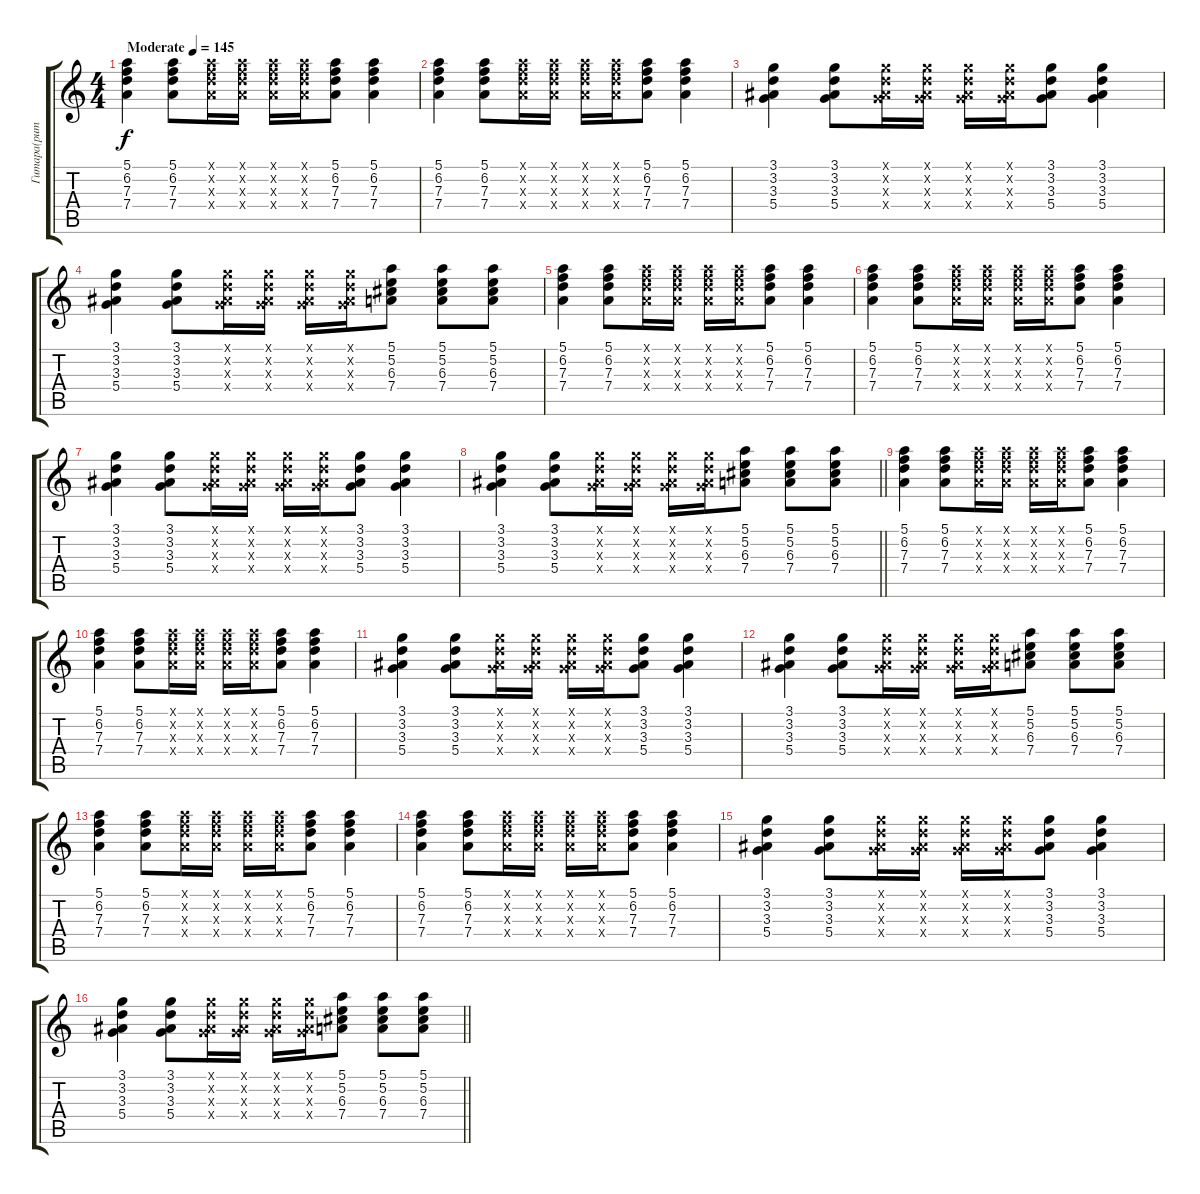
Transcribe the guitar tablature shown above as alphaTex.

\track ("Гитара(ритм)" "Гитара(рит") {instrument acousticguitarsteel}
\staff {score tabs}
\tuning (E4 B3 G3 D3 A2 E2) {hide}
\ts (4 4)
\tempo (145 "Moderate")
\clef g2
\ks c
(5.1 6.2 7.3 7.4).4{dy f instrument electricguitarclean} (5.1 6.2 7.3 7.4).8 (5.1{x} 6.2{x} 7.3{x} 7.4{x}).16 (5.1{x} 6.2{x} 7.3{x} 7.4{x}).16 (5.1{x} 6.2{x} 7.3{x} 7.4{x}).16 (5.1{x} 6.2{x} 7.3{x} 7.4{x}).16 (5.1 6.2 7.3 7.4).8 (5.1 6.2 7.3 7.4).4 |
(5.1 6.2 7.3 7.4).4 (5.1 6.2 7.3 7.4).8 (5.1{x} 6.2{x} 7.3{x} 7.4{x}).16 (5.1{x} 6.2{x} 7.3{x} 7.4{x}).16 (5.1{x} 6.2{x} 7.3{x} 7.4{x}).16 (5.1{x} 6.2{x} 7.3{x} 7.4{x}).16 (5.1 6.2 7.3 7.4).8 (5.1 6.2 7.3 7.4).4 |
(3.1 3.2 3.3 5.4).4 (3.1 3.2 3.3 5.4).8 (3.1{x} 3.2{x} 3.3{x} 5.4{x}).16 (3.1{x} 3.2{x} 3.3{x} 5.4{x}).16 (3.1{x} 3.2{x} 3.3{x} 5.4{x}).16 (3.1{x} 3.2{x} 3.3{x} 5.4{x}).16 (3.1 3.2 3.3 5.4).8 (3.1 3.2 3.3 5.4).4 |
(3.1 3.2 3.3 5.4).4 (3.1 3.2 3.3 5.4).8 (3.1{x} 3.2{x} 3.3{x} 5.4{x}).16 (3.1{x} 3.2{x} 3.3{x} 5.4{x}).16 (3.1{x} 3.2{x} 3.3{x} 5.4{x}).16 (3.1{x} 3.2{x} 3.3{x} 5.4{x}).16 (5.1 5.2 6.3 7.4).8 (5.1 5.2 6.3 7.4).8 (5.1 5.2 6.3 7.4).8 |
(5.1 6.2 7.3 7.4).4 (5.1 6.2 7.3 7.4).8 (5.1{x} 6.2{x} 7.3{x} 7.4{x}).16 (5.1{x} 6.2{x} 7.3{x} 7.4{x}).16 (5.1{x} 6.2{x} 7.3{x} 7.4{x}).16 (5.1{x} 6.2{x} 7.3{x} 7.4{x}).16 (5.1 6.2 7.3 7.4).8 (5.1 6.2 7.3 7.4).4 |
(5.1 6.2 7.3 7.4).4 (5.1 6.2 7.3 7.4).8 (5.1{x} 6.2{x} 7.3{x} 7.4{x}).16 (5.1{x} 6.2{x} 7.3{x} 7.4{x}).16 (5.1{x} 6.2{x} 7.3{x} 7.4{x}).16 (5.1{x} 6.2{x} 7.3{x} 7.4{x}).16 (5.1 6.2 7.3 7.4).8 (5.1 6.2 7.3 7.4).4 |
(3.1 3.2 3.3 5.4).4 (3.1 3.2 3.3 5.4).8 (3.1{x} 3.2{x} 3.3{x} 5.4{x}).16 (3.1{x} 3.2{x} 3.3{x} 5.4{x}).16 (3.1{x} 3.2{x} 3.3{x} 5.4{x}).16 (3.1{x} 3.2{x} 3.3{x} 5.4{x}).16 (3.1 3.2 3.3 5.4).8 (3.1 3.2 3.3 5.4).4 |
\barLineRight lightlight
(3.1 3.2 3.3 5.4).4 (3.1 3.2 3.3 5.4).8 (3.1{x} 3.2{x} 3.3{x} 5.4{x}).16 (3.1{x} 3.2{x} 3.3{x} 5.4{x}).16 (3.1{x} 3.2{x} 3.3{x} 5.4{x}).16 (3.1{x} 3.2{x} 3.3{x} 5.4{x}).16 (5.1 5.2 6.3 7.4).8 (5.1 5.2 6.3 7.4).8 (5.1 5.2 6.3 7.4).8 |
(5.1 6.2 7.3 7.4).4 (5.1 6.2 7.3 7.4).8 (5.1{x} 6.2{x} 7.3{x} 7.4{x}).16 (5.1{x} 6.2{x} 7.3{x} 7.4{x}).16 (5.1{x} 6.2{x} 7.3{x} 7.4{x}).16 (5.1{x} 6.2{x} 7.3{x} 7.4{x}).16 (5.1 6.2 7.3 7.4).8 (5.1 6.2 7.3 7.4).4 |
(5.1 6.2 7.3 7.4).4 (5.1 6.2 7.3 7.4).8 (5.1{x} 6.2{x} 7.3{x} 7.4{x}).16 (5.1{x} 6.2{x} 7.3{x} 7.4{x}).16 (5.1{x} 6.2{x} 7.3{x} 7.4{x}).16 (5.1{x} 6.2{x} 7.3{x} 7.4{x}).16 (5.1 6.2 7.3 7.4).8 (5.1 6.2 7.3 7.4).4 |
(3.1 3.2 3.3 5.4).4 (3.1 3.2 3.3 5.4).8 (3.1{x} 3.2{x} 3.3{x} 5.4{x}).16 (3.1{x} 3.2{x} 3.3{x} 5.4{x}).16 (3.1{x} 3.2{x} 3.3{x} 5.4{x}).16 (3.1{x} 3.2{x} 3.3{x} 5.4{x}).16 (3.1 3.2 3.3 5.4).8 (3.1 3.2 3.3 5.4).4 |
(3.1 3.2 3.3 5.4).4 (3.1 3.2 3.3 5.4).8 (3.1{x} 3.2{x} 3.3{x} 5.4{x}).16 (3.1{x} 3.2{x} 3.3{x} 5.4{x}).16 (3.1{x} 3.2{x} 3.3{x} 5.4{x}).16 (3.1{x} 3.2{x} 3.3{x} 5.4{x}).16 (5.1 5.2 6.3 7.4).8 (5.1 5.2 6.3 7.4).8 (5.1 5.2 6.3 7.4).8 |
(5.1 6.2 7.3 7.4).4 (5.1 6.2 7.3 7.4).8 (5.1{x} 6.2{x} 7.3{x} 7.4{x}).16 (5.1{x} 6.2{x} 7.3{x} 7.4{x}).16 (5.1{x} 6.2{x} 7.3{x} 7.4{x}).16 (5.1{x} 6.2{x} 7.3{x} 7.4{x}).16 (5.1 6.2 7.3 7.4).8 (5.1 6.2 7.3 7.4).4 |
(5.1 6.2 7.3 7.4).4 (5.1 6.2 7.3 7.4).8 (5.1{x} 6.2{x} 7.3{x} 7.4{x}).16 (5.1{x} 6.2{x} 7.3{x} 7.4{x}).16 (5.1{x} 6.2{x} 7.3{x} 7.4{x}).16 (5.1{x} 6.2{x} 7.3{x} 7.4{x}).16 (5.1 6.2 7.3 7.4).8 (5.1 6.2 7.3 7.4).4 |
(3.1 3.2 3.3 5.4).4 (3.1 3.2 3.3 5.4).8 (3.1{x} 3.2{x} 3.3{x} 5.4{x}).16 (3.1{x} 3.2{x} 3.3{x} 5.4{x}).16 (3.1{x} 3.2{x} 3.3{x} 5.4{x}).16 (3.1{x} 3.2{x} 3.3{x} 5.4{x}).16 (3.1 3.2 3.3 5.4).8 (3.1 3.2 3.3 5.4).4 |
\barLineRight lightlight
(3.1 3.2 3.3 5.4).4 (3.1 3.2 3.3 5.4).8 (3.1{x} 3.2{x} 3.3{x} 5.4{x}).16 (3.1{x} 3.2{x} 3.3{x} 5.4{x}).16 (3.1{x} 3.2{x} 3.3{x} 5.4{x}).16 (3.1{x} 3.2{x} 3.3{x} 5.4{x}).16 (5.1 5.2 6.3 7.4).8 (5.1 5.2 6.3 7.4).8 (5.1 5.2 6.3 7.4).8
